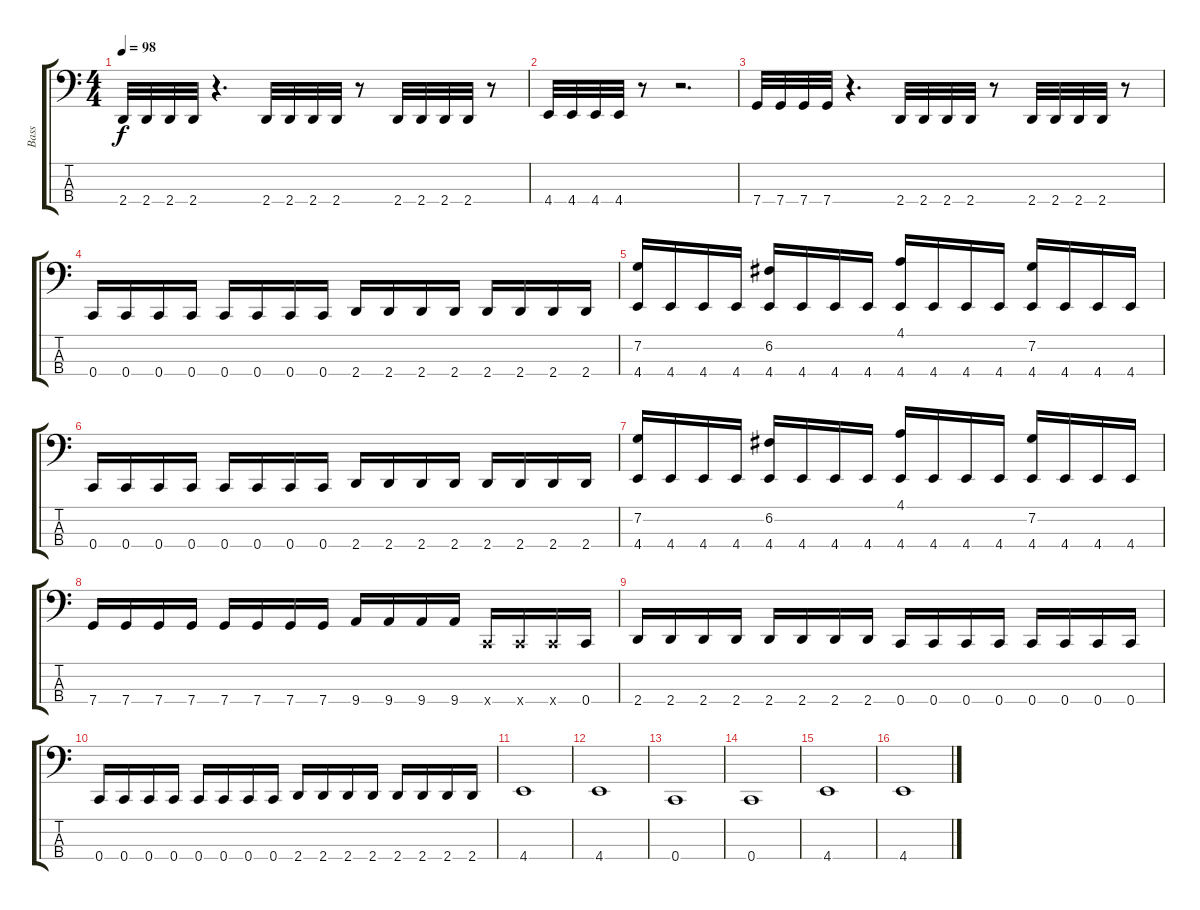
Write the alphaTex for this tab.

\track ("Bass" "Bass") {instrument electricbassfinger}
\staff {score tabs}
\tuning (F2 C2 G1 C1) {hide}
\ts (4 4)
\tempo 98
\clef f4
\ks c
2.4.32{dy f} 2.4.32 2.4.32 2.4.32 r.4{d} 2.4.32 2.4.32 2.4.32 2.4.32 r.8 2.4.32 2.4.32 2.4.32 2.4.32 r.8 |
4.4.32 4.4.32 4.4.32 4.4.32 r.8 r.2{d} |
7.4.32 7.4.32 7.4.32 7.4.32 r.4{d} 2.4.32 2.4.32 2.4.32 2.4.32 r.8 2.4.32 2.4.32 2.4.32 2.4.32 r.8 |
0.4.16 0.4.16 0.4.16 0.4.16 0.4.16 0.4.16 0.4.16 0.4.16 2.4.16 2.4.16 2.4.16 2.4.16 2.4.16 2.4.16 2.4.16 2.4.16 |
(7.2 4.4).16 4.4.16 4.4.16 4.4.16 (6.2 4.4).16 4.4.16 4.4.16 4.4.16 (4.1 4.4).16 4.4.16 4.4.16 4.4.16 (7.2 4.4).16 4.4.16 4.4.16 4.4.16 |
0.4.16 0.4.16 0.4.16 0.4.16 0.4.16 0.4.16 0.4.16 0.4.16 2.4.16 2.4.16 2.4.16 2.4.16 2.4.16 2.4.16 2.4.16 2.4.16 |
(7.2 4.4).16 4.4.16 4.4.16 4.4.16 (6.2 4.4).16 4.4.16 4.4.16 4.4.16 (4.1 4.4).16 4.4.16 4.4.16 4.4.16 (7.2 4.4).16 4.4.16 4.4.16 4.4.16 |
7.4.16 7.4.16 7.4.16 7.4.16 7.4.16 7.4.16 7.4.16 7.4.16 9.4.16 9.4.16 9.4.16 9.4.16 0.4{x}.16 0.4{x}.16 0.4{x}.16 0.4.16 |
2.4.16 2.4.16 2.4.16 2.4.16 2.4.16 2.4.16 2.4.16 2.4.16 0.4.16 0.4.16 0.4.16 0.4.16 0.4.16 0.4.16 0.4.16 0.4.16 |
0.4.16 0.4.16 0.4.16 0.4.16 0.4.16 0.4.16 0.4.16 0.4.16 2.4.16 2.4.16 2.4.16 2.4.16 2.4.16 2.4.16 2.4.16 2.4.16 |
4.4.1 |
4.4.1 |
0.4.1 |
0.4.1 |
4.4.1 |
4.4.1
